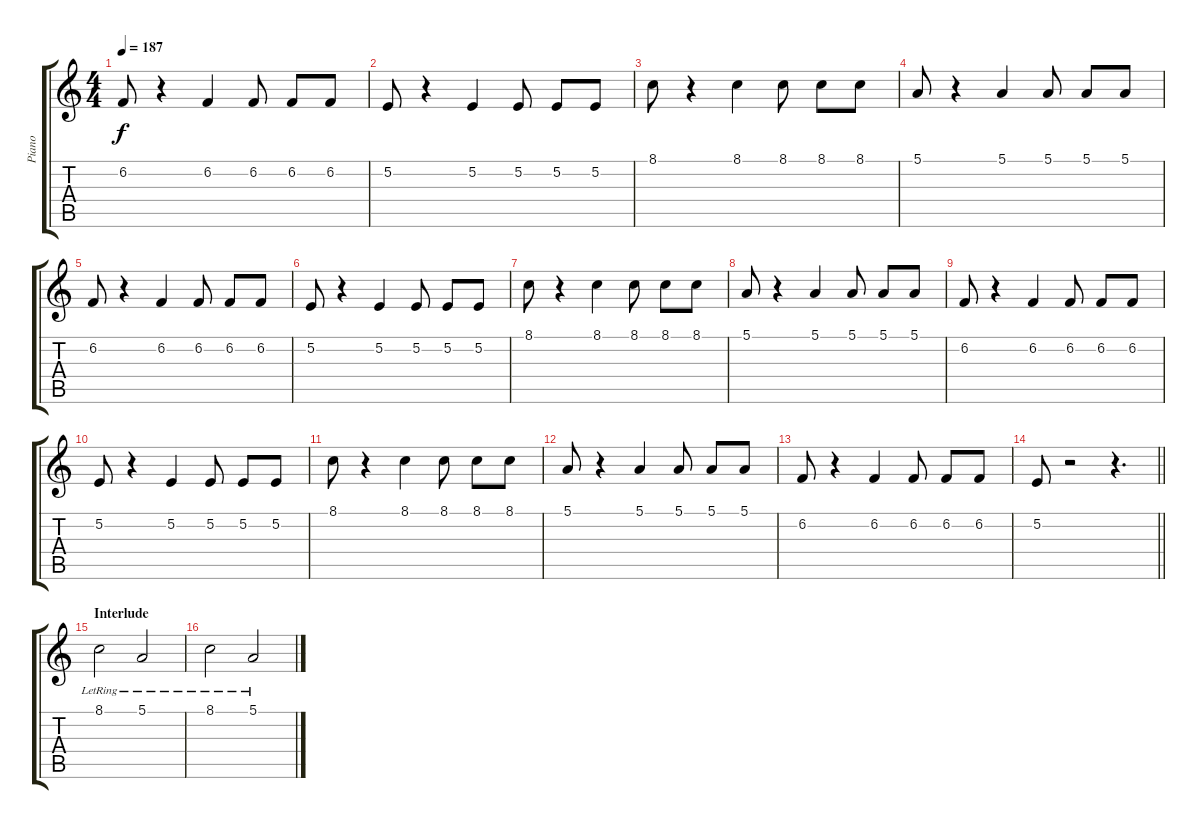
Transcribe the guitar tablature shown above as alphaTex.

\track ("Piano" "Piano") {instrument acousticgrandpiano}
\staff {score tabs}
\tuning (E4 B3 G3 D3 A2 E2) {hide}
\ts (4 4)
\tempo 187
\clef g2
\ks c
6.2.8{dy f} r.4 6.2.4 6.2.8 6.2.8 6.2.8 |
5.2.8 r.4 5.2.4 5.2.8 5.2.8 5.2.8 |
8.1.8 r.4 8.1.4 8.1.8 8.1.8 8.1.8 |
5.1.8 r.4 5.1.4 5.1.8 5.1.8 5.1.8 |
6.2.8 r.4 6.2.4 6.2.8 6.2.8 6.2.8 |
5.2.8 r.4 5.2.4 5.2.8 5.2.8 5.2.8 |
8.1.8 r.4 8.1.4 8.1.8 8.1.8 8.1.8 |
5.1.8 r.4 5.1.4 5.1.8 5.1.8 5.1.8 |
6.2.8 r.4 6.2.4 6.2.8 6.2.8 6.2.8 |
5.2.8 r.4 5.2.4 5.2.8 5.2.8 5.2.8 |
8.1.8 r.4 8.1.4 8.1.8 8.1.8 8.1.8 |
5.1.8 r.4 5.1.4 5.1.8 5.1.8 5.1.8 |
6.2.8 r.4 6.2.4 6.2.8 6.2.8 6.2.8 |
\barLineRight lightlight
5.2.8 r.2 r.4{d} |
\section ("" "Interlude")
8.1{lr}.2 5.1{lr}.2 |
8.1{lr}.2 5.1{lr}.2
